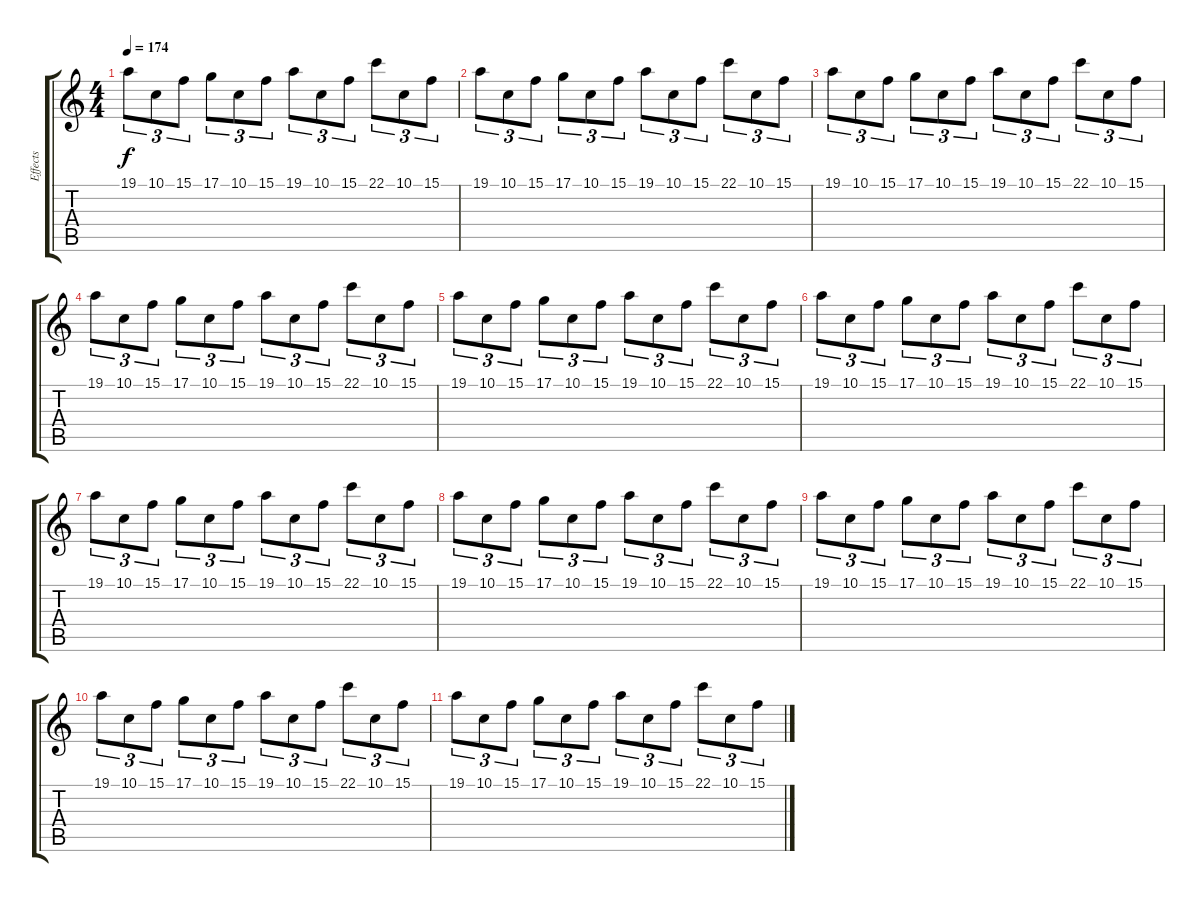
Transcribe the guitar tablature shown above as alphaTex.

\track ("Effects" "Effects") {instrument acousticgrandpiano}
\staff {score tabs}
\tuning (D4 A3 F3 C3 G2 C2) {hide}
\ts (4 4)
\tempo 174
\clef g2
\ks c
19.1.8{tu (3 2) dy f volume 7 instrument lead1square} 10.1.8{tu (3 2)} 15.1.8{tu (3 2)} 17.1.8{tu (3 2)} 10.1.8{tu (3 2)} 15.1.8{tu (3 2)} 19.1.8{tu (3 2)} 10.1.8{tu (3 2)} 15.1.8{tu (3 2)} 22.1.8{tu (3 2)} 10.1.8{tu (3 2)} 15.1.8{tu (3 2)} |
19.1.8{tu (3 2)} 10.1.8{tu (3 2)} 15.1.8{tu (3 2)} 17.1.8{tu (3 2)} 10.1.8{tu (3 2)} 15.1.8{tu (3 2)} 19.1.8{tu (3 2)} 10.1.8{tu (3 2)} 15.1.8{tu (3 2)} 22.1.8{tu (3 2)} 10.1.8{tu (3 2)} 15.1.8{tu (3 2)} |
19.1.8{tu (3 2)} 10.1.8{tu (3 2)} 15.1.8{tu (3 2)} 17.1.8{tu (3 2)} 10.1.8{tu (3 2)} 15.1.8{tu (3 2)} 19.1.8{tu (3 2)} 10.1.8{tu (3 2)} 15.1.8{tu (3 2)} 22.1.8{tu (3 2)} 10.1.8{tu (3 2)} 15.1.8{tu (3 2)} |
19.1.8{tu (3 2)} 10.1.8{tu (3 2)} 15.1.8{tu (3 2)} 17.1.8{tu (3 2)} 10.1.8{tu (3 2)} 15.1.8{tu (3 2)} 19.1.8{tu (3 2)} 10.1.8{tu (3 2)} 15.1.8{tu (3 2)} 22.1.8{tu (3 2)} 10.1.8{tu (3 2)} 15.1.8{tu (3 2)} |
19.1.8{tu (3 2)} 10.1.8{tu (3 2)} 15.1.8{tu (3 2)} 17.1.8{tu (3 2)} 10.1.8{tu (3 2)} 15.1.8{tu (3 2)} 19.1.8{tu (3 2)} 10.1.8{tu (3 2)} 15.1.8{tu (3 2)} 22.1.8{tu (3 2)} 10.1.8{tu (3 2)} 15.1.8{tu (3 2)} |
19.1.8{tu (3 2)} 10.1.8{tu (3 2)} 15.1.8{tu (3 2)} 17.1.8{tu (3 2)} 10.1.8{tu (3 2)} 15.1.8{tu (3 2)} 19.1.8{tu (3 2)} 10.1.8{tu (3 2)} 15.1.8{tu (3 2)} 22.1.8{tu (3 2)} 10.1.8{tu (3 2)} 15.1.8{tu (3 2)} |
19.1.8{tu (3 2)} 10.1.8{tu (3 2)} 15.1.8{tu (3 2)} 17.1.8{tu (3 2)} 10.1.8{tu (3 2)} 15.1.8{tu (3 2)} 19.1.8{tu (3 2)} 10.1.8{tu (3 2)} 15.1.8{tu (3 2)} 22.1.8{tu (3 2)} 10.1.8{tu (3 2)} 15.1.8{tu (3 2)} |
19.1.8{tu (3 2)} 10.1.8{tu (3 2)} 15.1.8{tu (3 2)} 17.1.8{tu (3 2)} 10.1.8{tu (3 2)} 15.1.8{tu (3 2)} 19.1.8{tu (3 2)} 10.1.8{tu (3 2)} 15.1.8{tu (3 2)} 22.1.8{tu (3 2)} 10.1.8{tu (3 2)} 15.1.8{tu (3 2)} |
19.1.8{tu (3 2)} 10.1.8{tu (3 2)} 15.1.8{tu (3 2)} 17.1.8{tu (3 2)} 10.1.8{tu (3 2)} 15.1.8{tu (3 2)} 19.1.8{tu (3 2)} 10.1.8{tu (3 2)} 15.1.8{tu (3 2)} 22.1.8{tu (3 2)} 10.1.8{tu (3 2)} 15.1.8{tu (3 2)} |
19.1.8{tu (3 2)} 10.1.8{tu (3 2)} 15.1.8{tu (3 2)} 17.1.8{tu (3 2)} 10.1.8{tu (3 2)} 15.1.8{tu (3 2)} 19.1.8{tu (3 2)} 10.1.8{tu (3 2)} 15.1.8{tu (3 2)} 22.1.8{tu (3 2)} 10.1.8{tu (3 2)} 15.1.8{tu (3 2)} |
19.1.8{tu (3 2)} 10.1.8{tu (3 2)} 15.1.8{tu (3 2)} 17.1.8{tu (3 2)} 10.1.8{tu (3 2)} 15.1.8{tu (3 2)} 19.1.8{tu (3 2)} 10.1.8{tu (3 2)} 15.1.8{tu (3 2)} 22.1.8{tu (3 2)} 10.1.8{tu (3 2)} 15.1.8{tu (3 2)}
